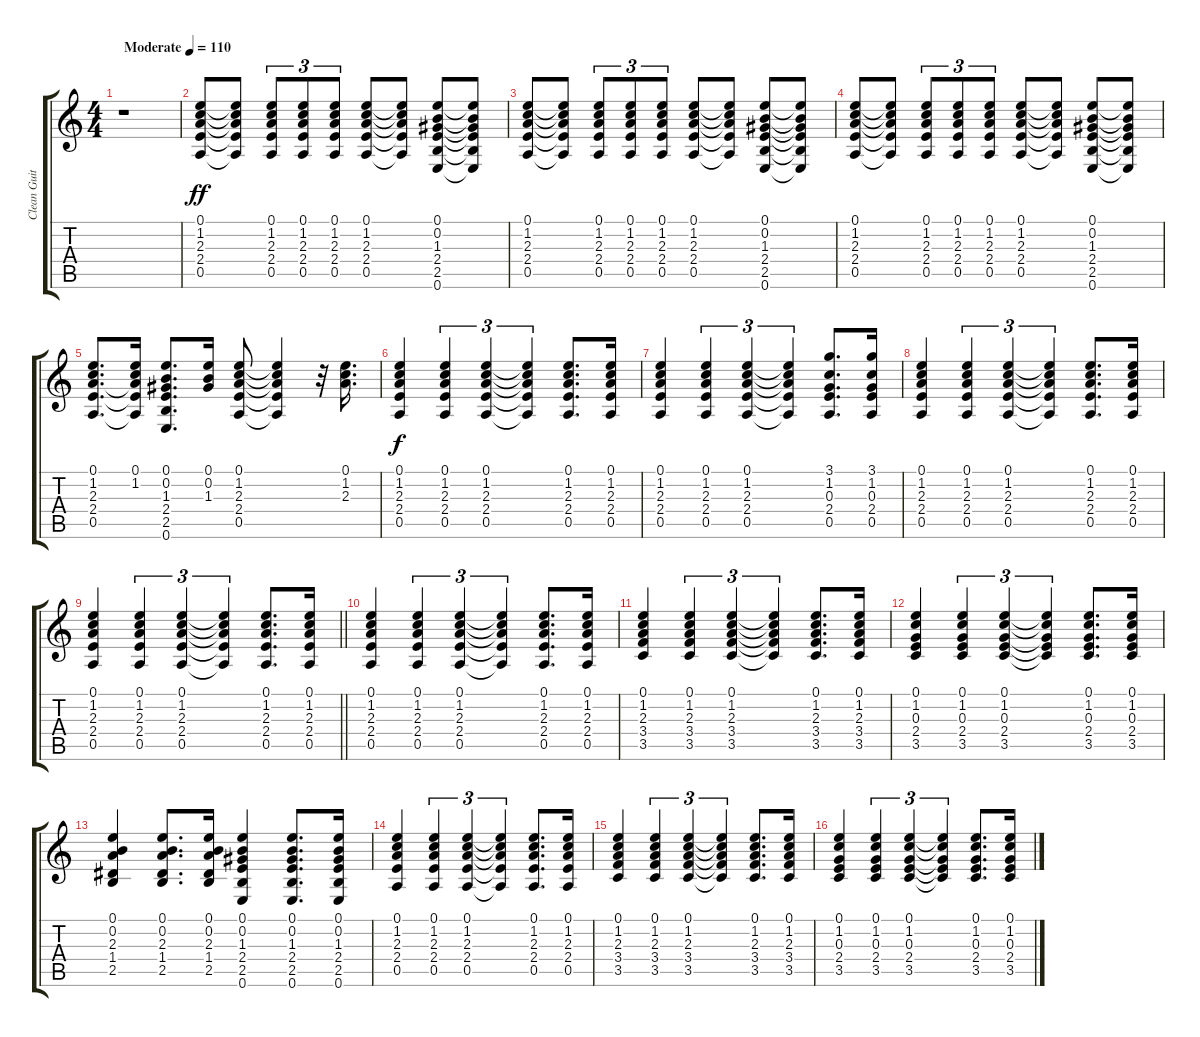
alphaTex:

\track ("Clean Guitar - Gem Archer" "Clean Guit") {instrument electricguitarclean}
\staff {score tabs}
\tuning (E4 B3 G3 D3 A2 E2) {hide}
\ts (4 4)
\tempo (110 "Moderate")
\clef g2
\ks c
r.1{dy ff instrument electricguitarclean} |
(0.1 1.2 2.3 2.4 0.5).8 (0.1{t} 1.2{t} 2.3{t} 2.4{t} 0.5{t}).8 (0.1 1.2 2.3 2.4 0.5).8{tu (3 2)} (0.1 1.2 2.3 2.4 0.5).8{tu (3 2)} (0.1 1.2 2.3 2.4 0.5).8{tu (3 2)} (0.1 1.2 2.3 2.4 0.5).8 (0.1{t} 1.2{t} 2.3{t} 2.4{t} 0.5{t}).8 (0.1 0.2 1.3 2.4 2.5 0.6).8 (0.1{t} 0.2{t} 1.3{t} 2.4{t} 2.5{t} 0.6{t}).8 |
(0.1 1.2 2.3 2.4 0.5).8 (0.1{t} 1.2{t} 2.3{t} 2.4{t} 0.5{t}).8 (0.1 1.2 2.3 2.4 0.5).8{tu (3 2)} (0.1 1.2 2.3 2.4 0.5).8{tu (3 2)} (0.1 1.2 2.3 2.4 0.5).8{tu (3 2)} (0.1 1.2 2.3 2.4 0.5).8 (0.1{t} 1.2{t} 2.3{t} 2.4{t} 0.5{t}).8 (0.1 0.2 1.3 2.4 2.5 0.6).8 (0.1{t} 0.2{t} 1.3{t} 2.4{t} 2.5{t} 0.6{t}).8 |
(0.1 1.2 2.3 2.4 0.5).8 (0.1{t} 1.2{t} 2.3{t} 2.4{t} 0.5{t}).8 (0.1 1.2 2.3 2.4 0.5).8{tu (3 2)} (0.1 1.2 2.3 2.4 0.5).8{tu (3 2)} (0.1 1.2 2.3 2.4 0.5).8{tu (3 2)} (0.1 1.2 2.3 2.4 0.5).8 (0.1{t} 1.2{t} 2.3{t} 2.4{t} 0.5{t}).8 (0.1 0.2 1.3 2.4 2.5 0.6).8 (0.1{t} 0.2{t} 1.3{t} 2.4{t} 2.5{t} 0.6{t}).8 |
(0.1 1.2 2.3 2.4 0.5).8{d} (0.1 1.2 2.3{t} 2.4{t} 0.5{t}).16 (0.1 0.2 1.3 2.4 2.5 0.6).8{d} (0.1 0.2 1.3).16 (0.1 1.2 2.3 2.4 0.5).8 (0.1{t} 1.2{t} 2.3{t} 2.4{t} 0.5{t}).4 r.32 (0.1 1.2 2.3).16{d} |
(0.1 1.2 2.3 2.4 0.5).4{dy f} (0.1 1.2 2.3 2.4 0.5).4{tu (3 2)} (0.1 1.2 2.3 2.4 0.5).4{tu (3 2)} (0.1{t} 1.2{t} 2.3{t} 2.4{t} 0.5{t}).4{tu (3 2)} (0.1 1.2 2.3 2.4 0.5).8{d} (0.1 1.2 2.3 2.4 0.5).16 |
(0.1 1.2 2.3 2.4 0.5).4 (0.1 1.2 2.3 2.4 0.5).4{tu (3 2)} (0.1 1.2 2.3 2.4 0.5).4{tu (3 2)} (0.1{t} 1.2{t} 2.3{t} 2.4{t} 0.5{t}).4{tu (3 2)} (3.1 1.2 0.3 2.4 0.5).8{d} (3.1 1.2 0.3 2.4 0.5).16 |
(0.1 1.2 2.3 2.4 0.5).4 (0.1 1.2 2.3 2.4 0.5).4{tu (3 2)} (0.1 1.2 2.3 2.4 0.5).4{tu (3 2)} (0.1{t} 1.2{t} 2.3{t} 2.4{t} 0.5{t}).4{tu (3 2)} (0.1 1.2 2.3 2.4 0.5).8{d} (0.1 1.2 2.3 2.4 0.5).16 |
\barLineRight lightlight
(0.1 1.2 2.3 2.4 0.5).4 (0.1 1.2 2.3 2.4 0.5).4{tu (3 2)} (0.1 1.2 2.3 2.4 0.5).4{tu (3 2)} (0.1{t} 1.2{t} 2.3{t} 2.4{t} 0.5{t}).4{tu (3 2)} (0.1 1.2 2.3 2.4 0.5).8{d} (0.1 1.2 2.3 2.4 0.5).16 |
(0.1 1.2 2.3 2.4 0.5).4 (0.1 1.2 2.3 2.4 0.5).4{tu (3 2)} (0.1 1.2 2.3 2.4 0.5).4{tu (3 2)} (0.1{t} 1.2{t} 2.3{t} 2.4{t} 0.5{t}).4{tu (3 2)} (0.1 1.2 2.3 2.4 0.5).8{d} (0.1 1.2 2.3 2.4 0.5).16 |
(0.1 1.2 2.3 3.4 3.5).4 (0.1 1.2 2.3 3.4 3.5).4{tu (3 2)} (0.1 1.2 2.3 3.4 3.5).4{tu (3 2)} (0.1{t} 1.2{t} 2.3{t} 3.4{t} 3.5{t}).4{tu (3 2)} (0.1 1.2 2.3 3.4 3.5).8{d} (0.1 1.2 2.3 3.4 3.5).16 |
(0.1 1.2 0.3 2.4 3.5).4 (0.1 1.2 0.3 2.4 3.5).4{tu (3 2)} (0.1 1.2 0.3 2.4 3.5).4{tu (3 2)} (0.1{t} 1.2{t} 0.3{t} 2.4{t} 3.5{t}).4{tu (3 2)} (0.1 1.2 0.3 2.4 3.5).8{d} (0.1 1.2 0.3 2.4 3.5).16 |
(0.1 0.2 2.3 1.4 2.5).4 (0.1 0.2 2.3 1.4 2.5).8{d} (0.1 0.2 2.3 1.4 2.5).16 (0.1 0.2 1.3 2.4 2.5 0.6).4 (0.1 0.2 1.3 2.4 2.5 0.6).8{d} (0.1 0.2 1.3 2.4 2.5 0.6).16 |
(0.1 1.2 2.3 2.4 0.5).4 (0.1 1.2 2.3 2.4 0.5).4{tu (3 2)} (0.1 1.2 2.3 2.4 0.5).4{tu (3 2)} (0.1{t} 1.2{t} 2.3{t} 2.4{t} 0.5{t}).4{tu (3 2)} (0.1 1.2 2.3 2.4 0.5).8{d} (0.1 1.2 2.3 2.4 0.5).16 |
(0.1 1.2 2.3 3.4 3.5).4 (0.1 1.2 2.3 3.4 3.5).4{tu (3 2)} (0.1 1.2 2.3 3.4 3.5).4{tu (3 2)} (0.1{t} 1.2{t} 2.3{t} 3.4{t} 3.5{t}).4{tu (3 2)} (0.1 1.2 2.3 3.4 3.5).8{d} (0.1 1.2 2.3 3.4 3.5).16 |
(0.1 1.2 0.3 2.4 3.5).4 (0.1 1.2 0.3 2.4 3.5).4{tu (3 2)} (0.1 1.2 0.3 2.4 3.5).4{tu (3 2)} (0.1{t} 1.2{t} 0.3{t} 2.4{t} 3.5{t}).4{tu (3 2)} (0.1 1.2 0.3 2.4 3.5).8{d} (0.1 1.2 0.3 2.4 3.5).16
